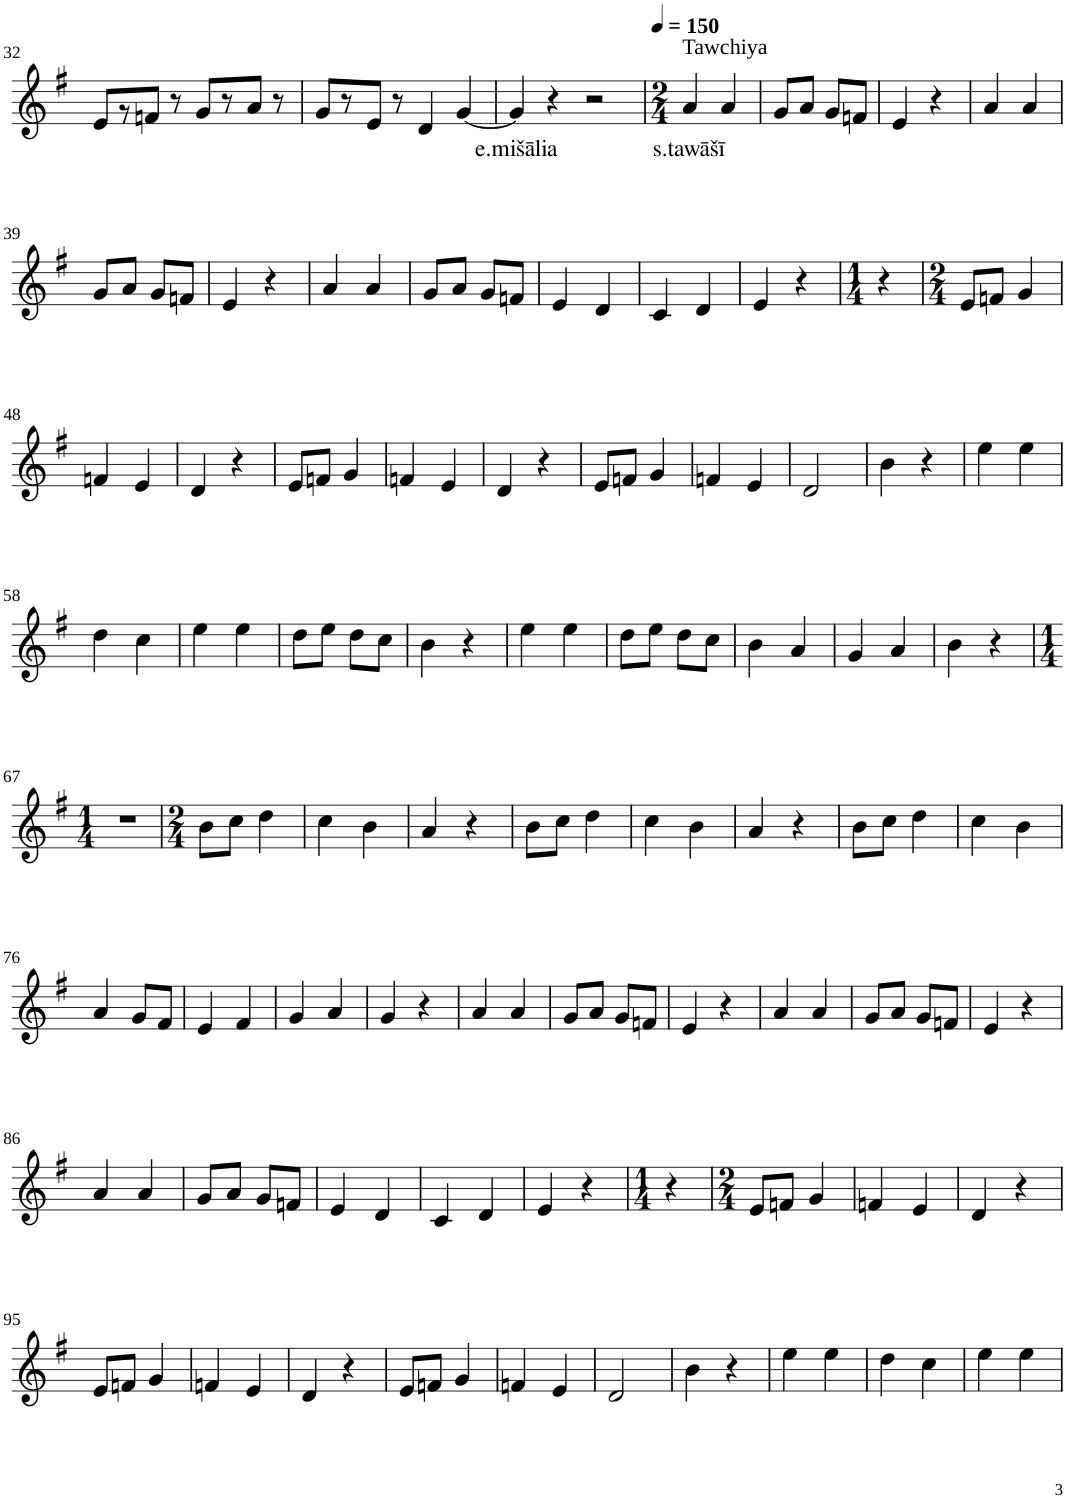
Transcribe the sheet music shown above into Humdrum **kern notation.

**kern	**text
*part1	*part1
*staff1	*staff1
*I"Violin	*
!!LO:PB:g=z
*clefG2	*
*k[f#]	*
*G:	*
*M4/4	*
=32	=32
8e/L	.
8r	.
8fn/J	.
8r	.
8g/L	.
8r	.
8a/J	.
8r	.
=33	=33
8g/L	.
8r	.
8e/J	.
8r	.
4d/	.
[4g/	.
=34	=34
!	!LO:LY:b
4g/]	e.mišālia
4r	.
2r	.
=35	=35
*M2/4	*
*MM150	*
!LO:TX:a:t=Tawchiya	!
!	!LO:LY:b
4a/	s.tawāšī
4a/	.
=36	=36
8g/L	.
8a/J	.
8g/L	.
8fn/J	.
=37	=37
4e/	.
4r	.
=38	=38
4a/	.
4a/	.
!!LO:LB:g=z
=39	=39
8g/L	.
8a/J	.
8g/L	.
8fn/J	.
=40	=40
4e/	.
4r	.
=41	=41
4a/	.
4a/	.
=42	=42
8g/L	.
8a/J	.
8g/L	.
8fn/J	.
=43	=43
4e/	.
4d/	.
=44	=44
4c/	.
4d/	.
=45	=45
4e/	.
4r	.
=46	=46
*M1/4	*
4r	.
=47	=47
*M2/4	*
8e/L	.
8fn/J	.
4g/	.
!!LO:LB:g=z
=48	=48
4fn/	.
4e/	.
=49	=49
4d/	.
4r	.
=50	=50
8e/L	.
8fn/J	.
4g/	.
=51	=51
4fn/	.
4e/	.
=52	=52
4d/	.
4r	.
=53	=53
8e/L	.
8fn/J	.
4g/	.
=54	=54
4fn/	.
4e/	.
=55	=55
2d/	.
=56	=56
4b\	.
4r	.
=57	=57
4ee\	.
4ee\	.
!!LO:LB:g=z
=58	=58
4dd\	.
4cc\	.
=59	=59
4ee\	.
4ee\	.
=60	=60
8dd\L	.
8ee\J	.
8dd\L	.
8cc\J	.
=61	=61
4b\	.
4r	.
=62	=62
4ee\	.
4ee\	.
=63	=63
8dd\L	.
8ee\J	.
8dd\L	.
8cc\J	.
=64	=64
4b\	.
4a/	.
=65	=65
4g/	.
4a/	.
=66	=66
4b\	.
4r	.
!!LO:LB:g=z
=67	=67
*M1/4	*
4r	.
=68	=68
*M2/4	*
8b\L	.
8cc\J	.
4dd\	.
=69	=69
4cc\	.
4b\	.
=70	=70
4a/	.
4r	.
=71	=71
8b\L	.
8cc\J	.
4dd\	.
=72	=72
4cc\	.
4b\	.
=73	=73
4a/	.
4r	.
=74	=74
8b\L	.
8cc\J	.
4dd\	.
=75	=75
4cc\	.
4b\	.
!!LO:LB:g=z
=76	=76
4a/	.
8g/L	.
8f#/J	.
=77	=77
4e/	.
4f#/	.
=78	=78
4g/	.
4a/	.
=79	=79
4g/	.
4r	.
=80	=80
4a/	.
4a/	.
=81	=81
8g/L	.
8a/J	.
8g/L	.
8fn/J	.
=82	=82
4e/	.
4r	.
=83	=83
4a/	.
4a/	.
=84	=84
8g/L	.
8a/J	.
8g/L	.
8fn/J	.
=85	=85
4e/	.
4r	.
!!LO:LB:g=z
=86	=86
4a/	.
4a/	.
=87	=87
8g/L	.
8a/J	.
8g/L	.
8fn/J	.
=88	=88
4e/	.
4d/	.
=89	=89
4c/	.
4d/	.
=90	=90
4e/	.
4r	.
=91	=91
*M1/4	*
4r	.
=92	=92
*M2/4	*
8e/L	.
8fn/J	.
4g/	.
=93	=93
4fn/	.
4e/	.
=94	=94
4d/	.
4r	.
!!LO:LB:g=z
=95	=95
8e/L	.
8fn/J	.
4g/	.
=96	=96
4fn/	.
4e/	.
=97	=97
4d/	.
4r	.
=98	=98
8e/L	.
8fn/J	.
4g/	.
=99	=99
4fn/	.
4e/	.
=100	=100
2d/	.
=101	=101
4b\	.
4r	.
=102	=102
4ee\	.
4ee\	.
=103	=103
4dd\	.
4cc\	.
=104	=104
4ee\	.
4ee\	.
=	=
*-	*-
